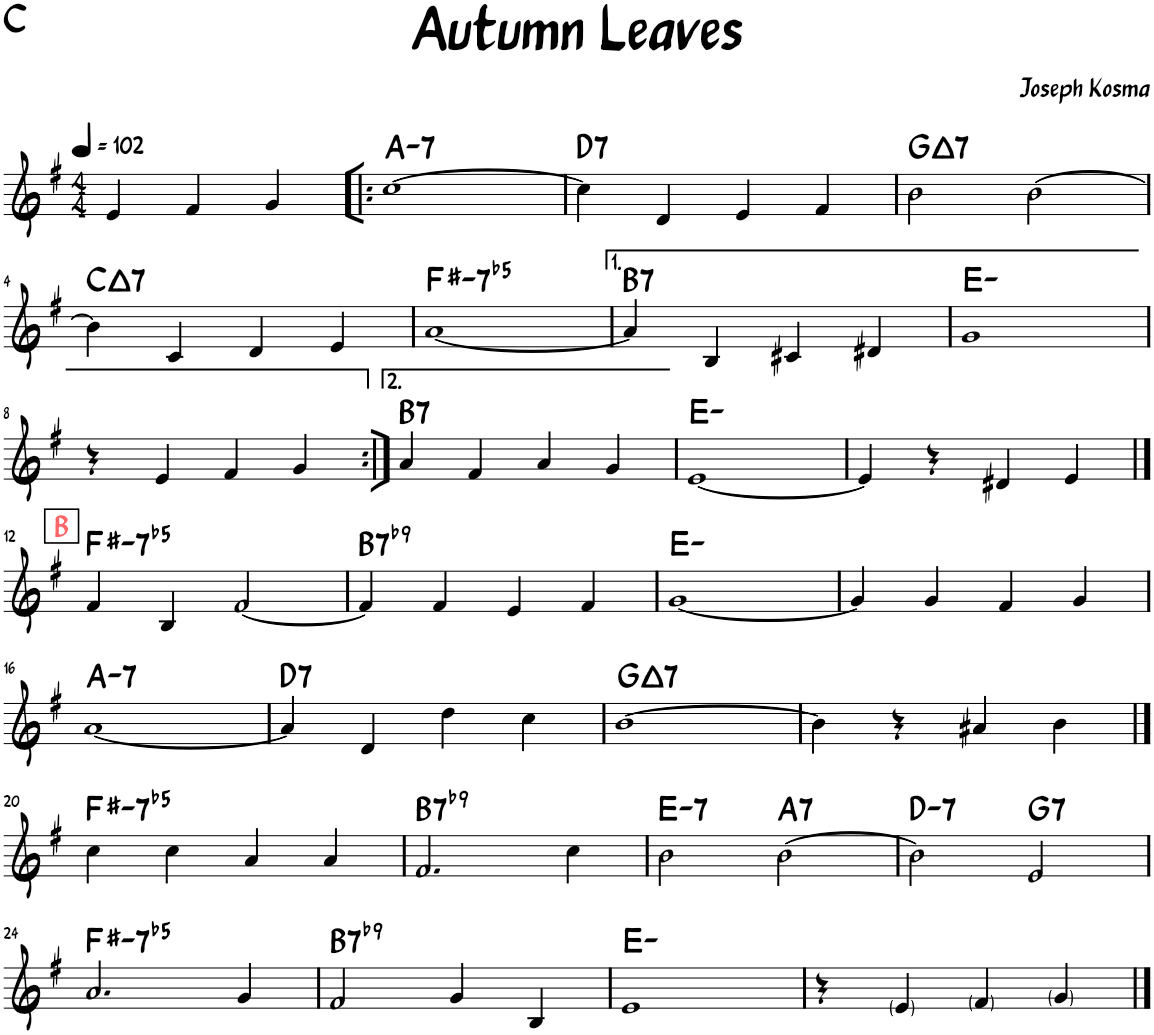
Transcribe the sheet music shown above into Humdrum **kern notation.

**kern	**harte
*part1	*part1
*staff1	*
*I"Piano	*
*I'Pno.	*
*clefG2	*
*k[f#]	*
*M4/4	*
*MM102	*
=	=
4e/	.
4f#/	.
4g/	.
=1!|:	=1!|:
!	!LO:H:kt=7
[1cc	A:min7
=2	=2
!	!LO:H:kt=7
4cc\]	D:7
4d/	.
4e/	.
4f#/	.
=3	=3
!	!LO:H:kt=7
2b\	G:maj7
[2b\	.
!!LO:LB:g=z
=4	=4
!	!LO:H:kt=7
4b\]	C:maj7
4c/	.
4d/	.
4e/	.
=5	=5
!	!LO:H:kt=-7b5
[1a	F#:hdim7
=6	=6
!	!LO:H:kt=7
4a/]	B:7
4B/	.
4c#X/	.
4d#X/	.
=7	=7
1g	E:min
!!LO:LB:g=z
=8	=8
4r	.
4e/	.
4f#/	.
4g/	.
=9:|!	=9:|!
!	!LO:H:kt=7
4a/	B:7
4f#/	.
4a/	.
4g/	.
=10	=10
[1e	E:min
=11	=11
4e/]	.
4r	.
4d#X/	.
4e/	.
!!LO:LB:g=z
!!LO:REH:place=s1:a:B:rj:color=#FD6666:fs=14:t=B
==12	==12
!	!LO:H:kt=-7b5
4f#/	F#:hdim7
4B/	.
[2f#/	.
=13	=13
!	!LO:H:kt=7
4f#/]	B:7(b9)
4f#/	.
4e/	.
4f#/	.
=14	=14
[1g	E:min
=15	=15
4g/]	.
4g/	.
4f#/	.
4g/	.
!!LO:LB:g=z
=16	=16
!	!LO:H:kt=7
[1a	A:min7
=17	=17
!	!LO:H:kt=7
4a/]	D:7
4d/	.
4dd\	.
4cc\	.
=18	=18
!	!LO:H:kt=7
[1b	G:maj7
=19	=19
4b\]	.
4r	.
4a#X/	.
4b\	.
!!LO:LB:g=z
==20	==20
!	!LO:H:kt=-7b5
4cc\	F#:hdim7
4cc\	.
4a/	.
4a/	.
=21	=21
!	!LO:H:kt=7
2.f#/	B:7(b9)
4cc\	.
=22	=22
!	!LO:H:kt=7
2b\	E:min7
!	!LO:H:kt=7
[2b\	A:7
=23	=23
!	!LO:H:kt=7
2b\]	D:min7
!	!LO:H:kt=7
2e/	G:7
!!LO:LB:g=z
=24	=24
!	!LO:H:kt=-7b5
2.a/	F#:hdim7
4g/	.
=25	=25
!	!LO:H:kt=7
2f#/	B:7(b9)
4g/	.
4B/	.
=26	=26
1e	E:min
=27	=27
4r	.
4e/	.
4f#/	.
!LO:TX:a:color=#FFFF00FF:t=RJS	!
4g/	.
==	==
*-	*-
